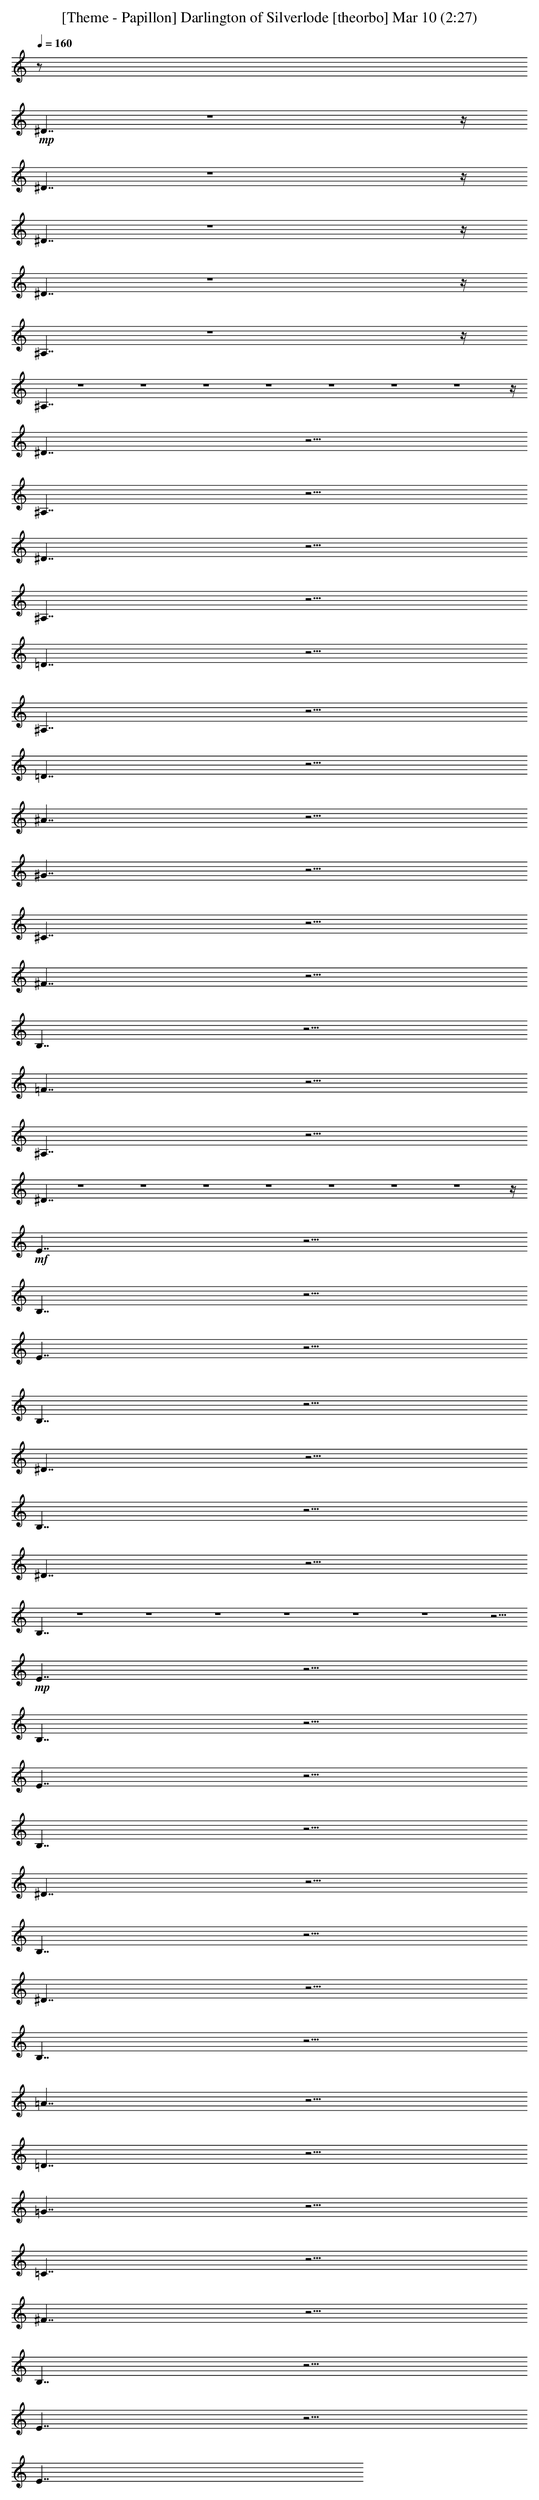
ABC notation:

X:1
T: [Theme - Papillon] Darlington of Silverlode [theorbo] Mar 10 (2:27)
L: 1/4
K: C
Q: 1/4=160
z/2
+mp+ ^D7/4
z4 z/4
^D7/4
z4 z/4
^D7/4
z4 z/4
^D7/4
z4 z/4
^A,7/4
z4 z/4
^A,7/4
z4 z4 z4 z4 z4 z4 z4 z/4
^D7/4
z5/4
^A,7/4
z5/4
^D7/4
z5/4
^A,7/4
z5/4
=D7/4
z5/4
^A,7/4
z5/4
=D7/4
z5/4
^A7/4
z5/4
^G7/4
z5/4
^C7/4
z5/4
^F7/4
z5/4
B,7/4
z5/4
=F7/4
z5/4
^A,7/4
z5/4
^D7/4
z4 z4 z4 z4 z4 z4 z4 z/4
+mf+ E7/4
z5/4
B,7/4
z5/4
E7/4
z5/4
B,7/4
z5/4
^D7/4
z5/4
B,7/4
z5/4
^D7/4
z5/4
B,7/4
z4 z4 z4 z4 z4 z4 z5/4
+mp+ E7/4
z5/4
B,7/4
z5/4
E7/4
z5/4
B,7/4
z5/4
^D7/4
z5/4
B,7/4
z5/4
^D7/4
z5/4
B,7/4
z5/4
=A7/4
z5/4
=D7/4
z5/4
=G7/4
z5/4
=C7/4
z5/4
^F7/4
z5/4
B,7/4
z5/4
E7/4
z5/4
E7/4
